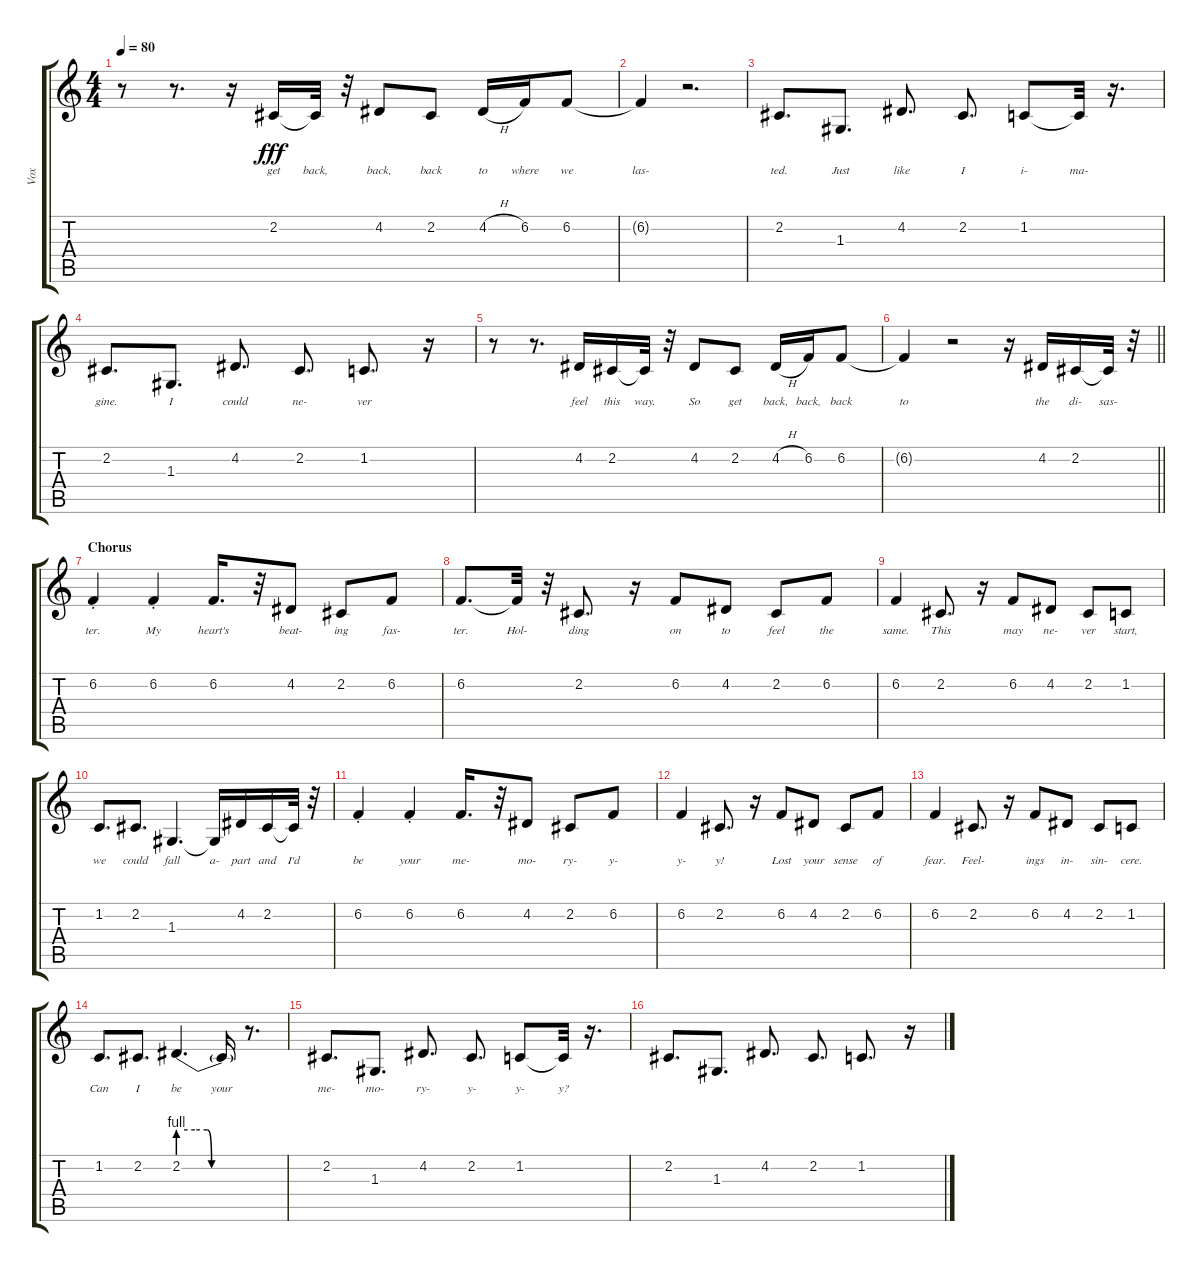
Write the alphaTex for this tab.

\track ("Vox" "Vox") {instrument sopranosax bank 6}
\staff {score tabs}
\tuning (E4 B3 G3 D3 A2 E2) {hide}
\ts (4 4)
\tempo 80
\clef g2
\ks c
r.8{dy fff} r.8{d} r.16 2.2.16{lyrics (0 "get") lyrics (1 "") lyrics (2 "") lyrics (3 "") lyrics (4 "")} 2.2{t}.32{lyrics (0 "back,") lyrics (1 "") lyrics (2 "") lyrics (3 "") lyrics (4 "")} r.32 4.2.8{lyrics (0 "back,") lyrics (1 "") lyrics (2 "") lyrics (3 "") lyrics (4 "")} 2.2.8{lyrics (0 "back") lyrics (1 "") lyrics (2 "") lyrics (3 "") lyrics (4 "")} 4.2{h}.16{lyrics (0 "to") lyrics (1 "") lyrics (2 "") lyrics (3 "") lyrics (4 "")} 6.2.16{lyrics (0 "where") lyrics (1 "") lyrics (2 "") lyrics (3 "") lyrics (4 "")} 6.2.8{lyrics (0 "we") lyrics (1 "") lyrics (2 "") lyrics (3 "") lyrics (4 "")} |
6.2{t}.4{lyrics (0 "las-") lyrics (1 "") lyrics (2 "") lyrics (3 "") lyrics (4 "")} r.2{d} |
2.2.8{d lyrics (0 "ted.") lyrics (1 "") lyrics (2 "") lyrics (3 "") lyrics (4 "")} 1.3.8{d lyrics (0 "Just") lyrics (1 "") lyrics (2 "") lyrics (3 "") lyrics (4 "")} 4.2.8{d lyrics (0 "like") lyrics (1 "") lyrics (2 "") lyrics (3 "") lyrics (4 "")} 2.2.8{d lyrics (0 "I") lyrics (1 "") lyrics (2 "") lyrics (3 "") lyrics (4 "")} 1.2.8{lyrics (0 "i-") lyrics (1 "") lyrics (2 "") lyrics (3 "") lyrics (4 "")} 1.2{t}.32{lyrics (0 "ma-") lyrics (1 "") lyrics (2 "") lyrics (3 "") lyrics (4 "")} r.16{d} |
2.2.8{d lyrics (0 "gine.") lyrics (1 "") lyrics (2 "") lyrics (3 "") lyrics (4 "")} 1.3.8{d lyrics (0 "I") lyrics (1 "") lyrics (2 "") lyrics (3 "") lyrics (4 "")} 4.2.8{d lyrics (0 "could") lyrics (1 "") lyrics (2 "") lyrics (3 "") lyrics (4 "")} 2.2.8{d lyrics (0 "ne-") lyrics (1 "") lyrics (2 "") lyrics (3 "") lyrics (4 "")} 1.2.8{d lyrics (0 "ver") lyrics (1 "") lyrics (2 "") lyrics (3 "") lyrics (4 "")} r.16 |
r.8 r.8{d} 4.2.16{lyrics (0 "feel") lyrics (1 "") lyrics (2 "") lyrics (3 "") lyrics (4 "")} 2.2.16{lyrics (0 "this") lyrics (1 "") lyrics (2 "") lyrics (3 "") lyrics (4 "")} 2.2{t}.32{lyrics (0 "way.") lyrics (1 "") lyrics (2 "") lyrics (3 "") lyrics (4 "")} r.32 4.2.8{lyrics (0 "So") lyrics (1 "") lyrics (2 "") lyrics (3 "") lyrics (4 "")} 2.2.8{lyrics (0 "get") lyrics (1 "") lyrics (2 "") lyrics (3 "") lyrics (4 "")} 4.2{h}.16{lyrics (0 "back,") lyrics (1 "") lyrics (2 "") lyrics (3 "") lyrics (4 "")} 6.2.16{lyrics (0 "back,") lyrics (1 "") lyrics (2 "") lyrics (3 "") lyrics (4 "")} 6.2.8{lyrics (0 "back") lyrics (1 "") lyrics (2 "") lyrics (3 "") lyrics (4 "")} |
\barLineRight lightlight
6.2{t}.4{lyrics (0 "to") lyrics (1 "") lyrics (2 "") lyrics (3 "") lyrics (4 "")} r.2 r.16 4.2.16{lyrics (0 "the") lyrics (1 "") lyrics (2 "") lyrics (3 "") lyrics (4 "")} 2.2.16{lyrics (0 "di-") lyrics (1 "") lyrics (2 "") lyrics (3 "") lyrics (4 "")} 2.2{t}.32{lyrics (0 "sas-") lyrics (1 "") lyrics (2 "") lyrics (3 "") lyrics (4 "")} r.32 |
\section ("" "Chorus")
6.2{st}.4{lyrics (0 "ter.") lyrics (1 "") lyrics (2 "") lyrics (3 "") lyrics (4 "")} 6.2{st}.4{lyrics (0 "My") lyrics (1 "") lyrics (2 "") lyrics (3 "") lyrics (4 "")} 6.2.16{d lyrics (0 "heart's") lyrics (1 "") lyrics (2 "") lyrics (3 "") lyrics (4 "")} r.32 4.2.8{lyrics (0 "beat-") lyrics (1 "") lyrics (2 "") lyrics (3 "") lyrics (4 "")} 2.2.8{lyrics (0 "ing") lyrics (1 "") lyrics (2 "") lyrics (3 "") lyrics (4 "")} 6.2.8{lyrics (0 "fas-") lyrics (1 "") lyrics (2 "") lyrics (3 "") lyrics (4 "")} |
6.2.8{d lyrics (0 "ter.") lyrics (1 "") lyrics (2 "") lyrics (3 "") lyrics (4 "")} 6.2{t}.32{lyrics (0 "Hol-") lyrics (1 "") lyrics (2 "") lyrics (3 "") lyrics (4 "")} r.32 2.2.8{d lyrics (0 "ding") lyrics (1 "") lyrics (2 "") lyrics (3 "") lyrics (4 "")} r.16 6.2.8{lyrics (0 "on") lyrics (1 "") lyrics (2 "") lyrics (3 "") lyrics (4 "")} 4.2.8{lyrics (0 "to") lyrics (1 "") lyrics (2 "") lyrics (3 "") lyrics (4 "")} 2.2.8{lyrics (0 "feel") lyrics (1 "") lyrics (2 "") lyrics (3 "") lyrics (4 "")} 6.2.8{lyrics (0 "the") lyrics (1 "") lyrics (2 "") lyrics (3 "") lyrics (4 "")} |
6.2.4{lyrics (0 "same.") lyrics (1 "") lyrics (2 "") lyrics (3 "") lyrics (4 "")} 2.2.8{d lyrics (0 "This") lyrics (1 "") lyrics (2 "") lyrics (3 "") lyrics (4 "")} r.16 6.2.8{lyrics (0 "may") lyrics (1 "") lyrics (2 "") lyrics (3 "") lyrics (4 "")} 4.2.8{lyrics (0 "ne-") lyrics (1 "") lyrics (2 "") lyrics (3 "") lyrics (4 "")} 2.2.8{lyrics (0 "ver") lyrics (1 "") lyrics (2 "") lyrics (3 "") lyrics (4 "")} 1.2.8{lyrics (0 "start,") lyrics (1 "") lyrics (2 "") lyrics (3 "") lyrics (4 "")} |
1.2.8{d lyrics (0 "we") lyrics (1 "") lyrics (2 "") lyrics (3 "") lyrics (4 "")} 2.2.8{d lyrics (0 "could") lyrics (1 "") lyrics (2 "") lyrics (3 "") lyrics (4 "")} 1.3.4{d lyrics (0 "fall") lyrics (1 "") lyrics (2 "") lyrics (3 "") lyrics (4 "")} 1.3{t}.16{lyrics (0 "a-") lyrics (1 "") lyrics (2 "") lyrics (3 "") lyrics (4 "")} 4.2.16{lyrics (0 "part") lyrics (1 "") lyrics (2 "") lyrics (3 "") lyrics (4 "")} 2.2.16{lyrics (0 "and") lyrics (1 "") lyrics (2 "") lyrics (3 "") lyrics (4 "")} 2.2{t}.32{lyrics (0 "I'd") lyrics (1 "") lyrics (2 "") lyrics (3 "") lyrics (4 "")} r.32 |
6.2{st}.4{lyrics (0 "be") lyrics (1 "") lyrics (2 "") lyrics (3 "") lyrics (4 "")} 6.2{st}.4{lyrics (0 "your") lyrics (1 "") lyrics (2 "") lyrics (3 "") lyrics (4 "")} 6.2.16{d lyrics (0 "me-") lyrics (1 "") lyrics (2 "") lyrics (3 "") lyrics (4 "")} r.32 4.2.8{lyrics (0 "mo-") lyrics (1 "") lyrics (2 "") lyrics (3 "") lyrics (4 "")} 2.2.8{lyrics (0 "ry-") lyrics (1 "") lyrics (2 "") lyrics (3 "") lyrics (4 "")} 6.2.8{lyrics (0 "y-") lyrics (1 "") lyrics (2 "") lyrics (3 "") lyrics (4 "")} |
6.2.4{lyrics (0 "y-") lyrics (1 "") lyrics (2 "") lyrics (3 "") lyrics (4 "")} 2.2.8{d lyrics (0 "y!") lyrics (1 "") lyrics (2 "") lyrics (3 "") lyrics (4 "")} r.16 6.2.8{lyrics (0 "Lost") lyrics (1 "") lyrics (2 "") lyrics (3 "") lyrics (4 "")} 4.2.8{lyrics (0 "your") lyrics (1 "") lyrics (2 "") lyrics (3 "") lyrics (4 "")} 2.2.8{lyrics (0 "sense") lyrics (1 "") lyrics (2 "") lyrics (3 "") lyrics (4 "")} 6.2.8{lyrics (0 "of") lyrics (1 "") lyrics (2 "") lyrics (3 "") lyrics (4 "")} |
6.2.4{lyrics (0 "fear.") lyrics (1 "") lyrics (2 "") lyrics (3 "") lyrics (4 "")} 2.2.8{d lyrics (0 "Feel-") lyrics (1 "") lyrics (2 "") lyrics (3 "") lyrics (4 "")} r.16 6.2.8{lyrics (0 "ings") lyrics (1 "") lyrics (2 "") lyrics (3 "") lyrics (4 "")} 4.2.8{lyrics (0 "in-") lyrics (1 "") lyrics (2 "") lyrics (3 "") lyrics (4 "")} 2.2.8{lyrics (0 "sin-") lyrics (1 "") lyrics (2 "") lyrics (3 "") lyrics (4 "")} 1.2.8{lyrics (0 "cere.") lyrics (1 "") lyrics (2 "") lyrics (3 "") lyrics (4 "")} |
1.2.8{d lyrics (0 "Can") lyrics (1 "") lyrics (2 "") lyrics (3 "") lyrics (4 "")} 2.2.8{d lyrics (0 "I") lyrics (1 "") lyrics (2 "") lyrics (3 "") lyrics (4 "")} 2.2{be (custom 0 4 15 4 26 4 30 0 60 0)}.4{d lyrics (0 "be") lyrics (1 "") lyrics (2 "") lyrics (3 "") lyrics (4 "")} 2.2{t}.16{lyrics (0 "your") lyrics (1 "") lyrics (2 "") lyrics (3 "") lyrics (4 "")} r.8{d} |
2.2.8{d lyrics (0 "me-") lyrics (1 "") lyrics (2 "") lyrics (3 "") lyrics (4 "")} 1.3.8{d lyrics (0 "mo-") lyrics (1 "") lyrics (2 "") lyrics (3 "") lyrics (4 "")} 4.2.8{d lyrics (0 "ry-") lyrics (1 "") lyrics (2 "") lyrics (3 "") lyrics (4 "")} 2.2.8{d lyrics (0 "y-") lyrics (1 "") lyrics (2 "") lyrics (3 "") lyrics (4 "")} 1.2.8{lyrics (0 "y-") lyrics (1 "") lyrics (2 "") lyrics (3 "") lyrics (4 "")} 1.2{t}.32{lyrics (0 "y?") lyrics (1 "") lyrics (2 "") lyrics (3 "") lyrics (4 "")} r.16{d} |
2.2.8{d} 1.3.8{d} 4.2.8{d} 2.2.8{d} 1.2.8{d} r.16
